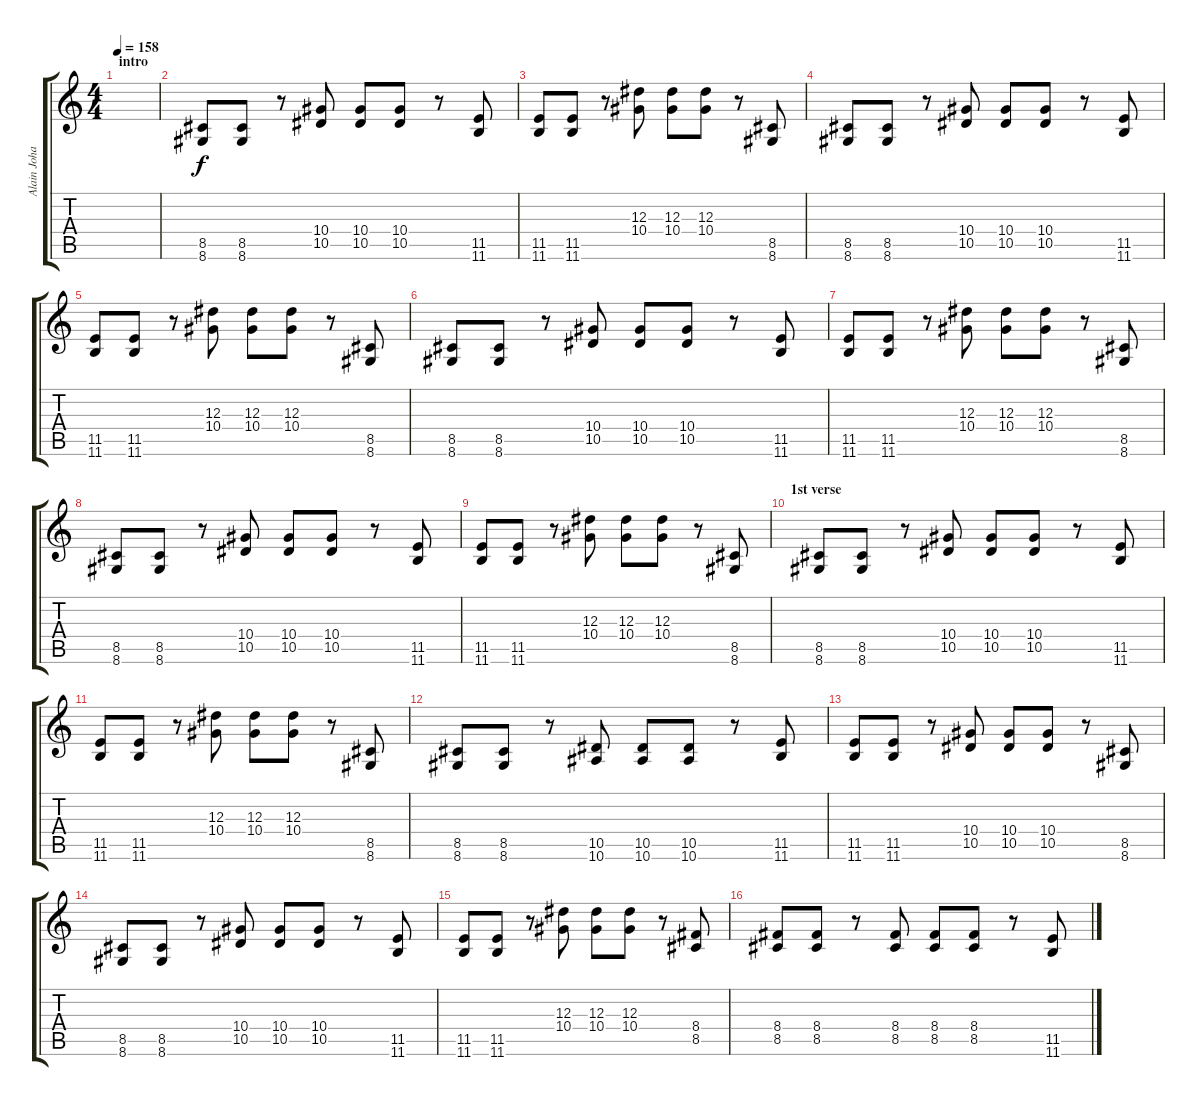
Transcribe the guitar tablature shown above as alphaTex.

\track ("Alain Johannes - guitar" "Alain Joha") {instrument overdrivenguitar}
\staff {score tabs}
\tuning (C4 G3 Eb3 Bb2 F2 C2) {hide}
\ts (4 4)
\section ("" "intro")
\tempo 158
\clef g2
\ks c
|
(8.5 8.6).8 (8.5 8.6).8 r.8 (10.4 10.5).8 (10.4 10.5).8 (10.4 10.5).8 r.8 (11.5 11.6).8 |
(11.5 11.6).8 (11.5 11.6).8 r.8 (12.3 10.4).8 (12.3 10.4).8 (12.3 10.4).8 r.8 (8.5 8.6).8 |
(8.5 8.6).8 (8.5 8.6).8 r.8 (10.4 10.5).8 (10.4 10.5).8 (10.4 10.5).8 r.8 (11.5 11.6).8 |
(11.5 11.6).8 (11.5 11.6).8 r.8 (12.3 10.4).8 (12.3 10.4).8 (12.3 10.4).8 r.8 (8.5 8.6).8 |
(8.5 8.6).8 (8.5 8.6).8 r.8 (10.4 10.5).8 (10.4 10.5).8 (10.4 10.5).8 r.8 (11.5 11.6).8 |
(11.5 11.6).8 (11.5 11.6).8 r.8 (12.3 10.4).8 (12.3 10.4).8 (12.3 10.4).8 r.8 (8.5 8.6).8 |
(8.5 8.6).8 (8.5 8.6).8 r.8 (10.4 10.5).8 (10.4 10.5).8 (10.4 10.5).8 r.8 (11.5 11.6).8 |
(11.5 11.6).8 (11.5 11.6).8 r.8 (12.3 10.4).8 (12.3 10.4).8 (12.3 10.4).8 r.8 (8.5 8.6).8 |
\section ("" "1st verse")
(8.5 8.6).8 (8.5 8.6).8 r.8 (10.4 10.5).8 (10.4 10.5).8 (10.4 10.5).8 r.8 (11.5 11.6).8 |
(11.5 11.6).8 (11.5 11.6).8 r.8 (12.3 10.4).8 (12.3 10.4).8 (12.3 10.4).8 r.8 (8.5 8.6).8 |
(8.5 8.6).8 (8.5 8.6).8 r.8 (10.5 10.6).8 (10.5 10.6).8 (10.5 10.6).8 r.8 (11.5 11.6).8 |
(11.5 11.6).8 (11.5 11.6).8 r.8 (10.4 10.5).8 (10.4 10.5).8 (10.4 10.5).8 r.8 (8.5 8.6).8 |
(8.5 8.6).8 (8.5 8.6).8 r.8 (10.4 10.5).8 (10.4 10.5).8 (10.4 10.5).8 r.8 (11.5 11.6).8 |
(11.5 11.6).8 (11.5 11.6).8 r.8 (12.3 10.4).8 (12.3 10.4).8 (12.3 10.4).8 r.8 (8.4 8.5).8 |
(8.4 8.5).8 (8.4 8.5).8 r.8 (8.4 8.5).8 (8.4 8.5).8 (8.4 8.5).8 r.8 (11.5 11.6).8
